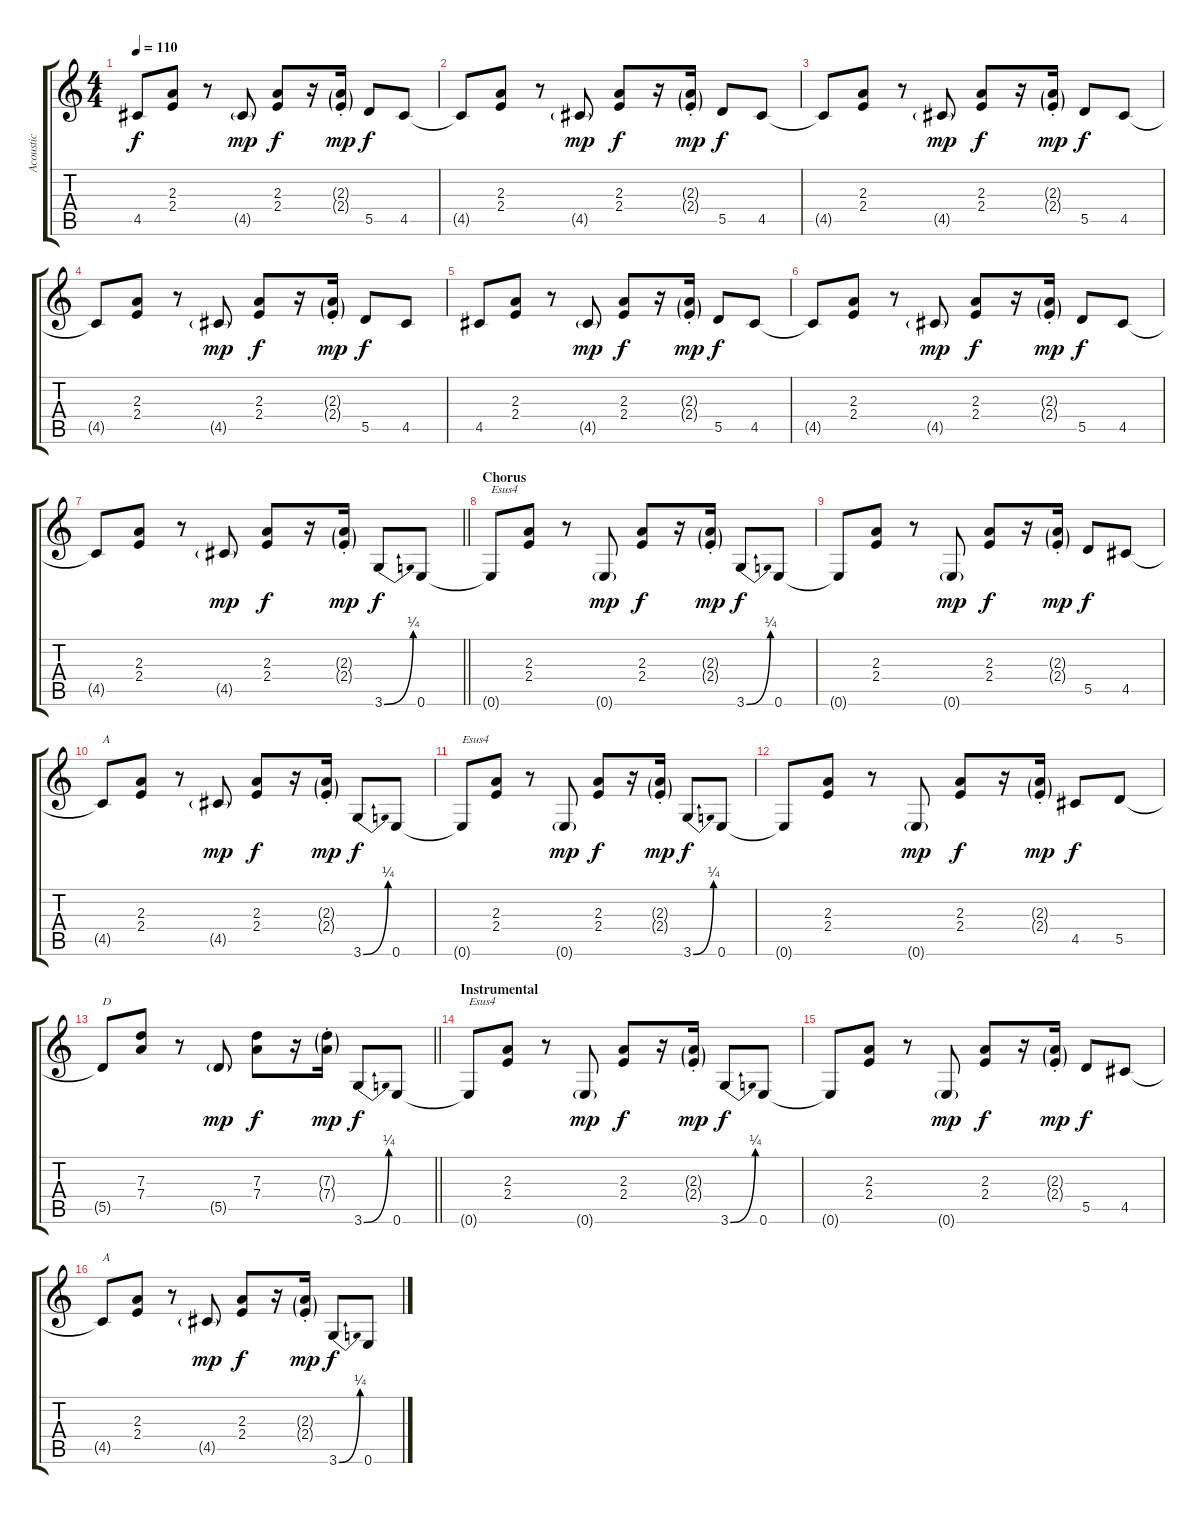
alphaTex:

\track ("Acoustic" "Acoustic") {instrument acousticguitarsteel}
\staff {score tabs}
\tuning (E4 B3 G3 D3 A2 E2) {hide}
\ts (4 4)
\tempo 110
\clef g2
\ks c
4.5{t}.8{dy f} (2.3 2.4).8 r.8 4.5{g}.8{dy mp} (2.3 2.4).8{dy f} r.16 (2.3{g st} 2.4{g st}).16{dy mp} 5.5.8{dy f} 4.5.8 |
4.5{t}.8 (2.3 2.4).8 r.8 4.5{g}.8{dy mp} (2.3 2.4).8{dy f} r.16 (2.3{g st} 2.4{g st}).16{dy mp} 5.5.8{dy f} 4.5.8 |
4.5{t}.8 (2.3 2.4).8 r.8 4.5{g}.8{dy mp} (2.3 2.4).8{dy f} r.16 (2.3{g st} 2.4{g st}).16{dy mp} 5.5.8{dy f} 4.5.8 |
4.5{t}.8 (2.3 2.4).8 r.8 4.5{g}.8{dy mp} (2.3 2.4).8{dy f} r.16 (2.3{g st} 2.4{g st}).16{dy mp} 5.5.8{dy f} 4.5.8 |
4.5.8 (2.3 2.4).8 r.8 4.5{g}.8{dy mp} (2.3 2.4).8{dy f} r.16 (2.3{g st} 2.4{g st}).16{dy mp} 5.5.8{dy f} 4.5.8 |
4.5{t}.8 (2.3 2.4).8 r.8 4.5{g}.8{dy mp} (2.3 2.4).8{dy f} r.16 (2.3{g st} 2.4{g st}).16{dy mp} 5.5.8{dy f} 4.5.8 |
\barLineRight lightlight
4.5{t}.8 (2.3 2.4).8 r.8 4.5{g}.8{dy mp} (2.3 2.4).8{dy f} r.16 (2.3{g st} 2.4{g st}).16{dy mp} 3.6{be (bend 0 0 60 1)}.8{dy f} 0.6.8 |
\section ("" "Chorus")
0.6{t}.8{txt "Esus4"} (2.3 2.4).8 r.8 0.6{g}.8{dy mp} (2.3 2.4).8{dy f} r.16 (2.3{g st} 2.4{g st}).16{dy mp} 3.6{be (bend 0 0 60 1)}.8{dy f} 0.6.8 |
0.6{t}.8 (2.3 2.4).8 r.8 0.6{g}.8{dy mp} (2.3 2.4).8{dy f} r.16 (2.3{g st} 2.4{g st}).16{dy mp} 5.5.8{dy f} 4.5.8 |
4.5{t}.8{txt "A"} (2.3 2.4).8 r.8 4.5{g}.8{dy mp} (2.3 2.4).8{dy f} r.16 (2.3{g st} 2.4{g st}).16{dy mp} 3.6{be (bend 0 0 60 1)}.8{dy f} 0.6.8 |
0.6{t}.8{txt "Esus4"} (2.3 2.4).8 r.8 0.6{g}.8{dy mp} (2.3 2.4).8{dy f} r.16 (2.3{g st} 2.4{g st}).16{dy mp} 3.6{be (bend 0 0 60 1)}.8{dy f} 0.6.8 |
0.6{t}.8 (2.3 2.4).8 r.8 0.6{g}.8{dy mp} (2.3 2.4).8{dy f} r.16 (2.3{g st} 2.4{g st}).16{dy mp} 4.5.8{dy f} 5.5.8 |
\barLineRight lightlight
5.5{t}.8{txt "D"} (7.3 7.4).8 r.8 5.5{g}.8{dy mp} (7.3 7.4).8{dy f} r.16 (7.3{g st} 7.4{g st}).16{dy mp} 3.6{be (bend 0 0 60 1)}.8{dy f} 0.6.8 |
\section ("" "Instrumental")
0.6{t}.8{txt "Esus4"} (2.3 2.4).8 r.8 0.6{g}.8{dy mp} (2.3 2.4).8{dy f} r.16 (2.3{g st} 2.4{g st}).16{dy mp} 3.6{be (bend 0 0 60 1)}.8{dy f} 0.6.8 |
0.6{t}.8 (2.3 2.4).8 r.8 0.6{g}.8{dy mp} (2.3 2.4).8{dy f} r.16 (2.3{g st} 2.4{g st}).16{dy mp} 5.5.8{dy f} 4.5.8 |
4.5{t}.8{txt "A"} (2.3 2.4).8 r.8 4.5{g}.8{dy mp} (2.3 2.4).8{dy f} r.16 (2.3{g st} 2.4{g st}).16{dy mp} 3.6{be (bend 0 0 60 1)}.8{dy f} 0.6.8
